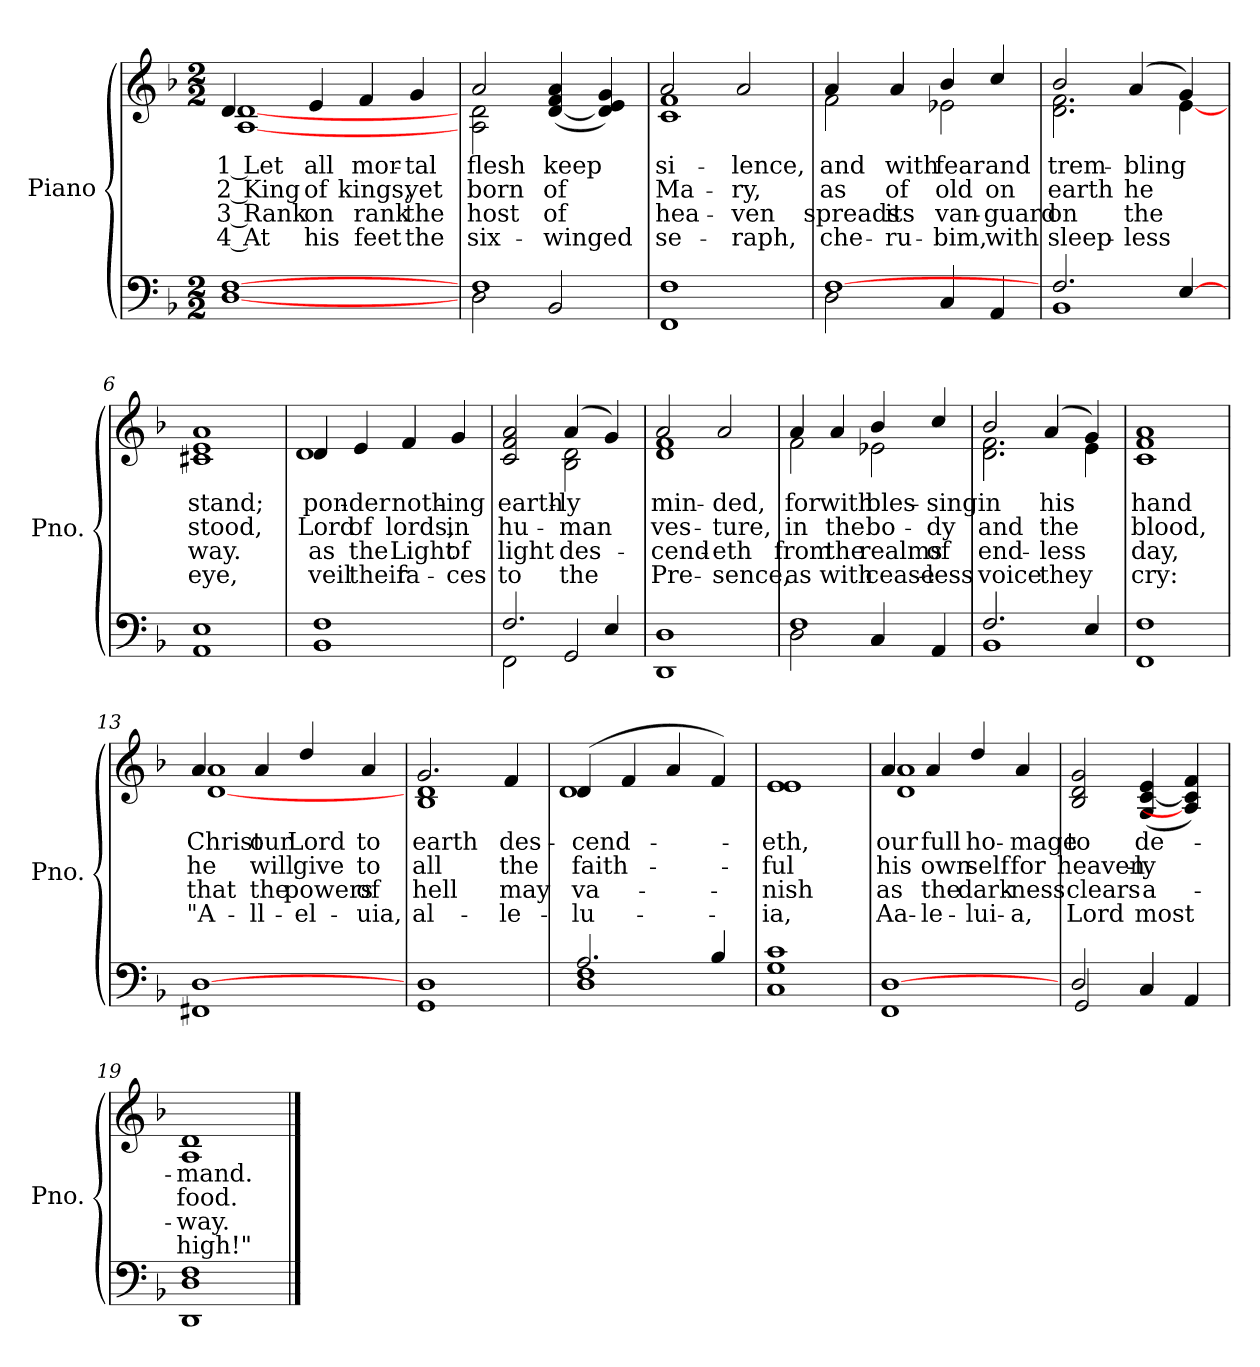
**kern	**kern	**text	**text	**text	**text
*part2	*part1	*part1	*part1	*part1	*part1
*staff2	*staff1	*staff1	*staff1	*staff1	*staff1
*I"Piano	*I"Piano	*	*	*	*
*I'Pno.	*I'Pno.	*	*	*	*
!!LO:PB:g=z
*clefF4	*clefG2	*	*	*	*
*k[b-]	*k[b-]	*	*	*	*
*F:	*F:	*	*	*	*
*M2/2	*M2/2	*	*	*	*
=1	=1	=1	=1	=1	=1
*^	*	*	*	*	*
!	!	!	!LO:LY:b:color=#000000	!LO:LY:b:color=#000000	!LO:LY:b:color=#000000	!LO:LY:b:color=#000000
*	*	*^	*	*	*	*
[1Fi/	[1Di\	4di/	[1Ai/ [1di	1 Let	2 King	3 Rank	4 At
!	!	!	!	!LO:LY:b:color=#000000	!LO:LY:b:color=#000000	!LO:LY:b:color=#000000	!LO:LY:b:color=#000000
.	.	4ei/	.	all	of	on	his
!	!	!	!	!LO:LY:b:color=#000000	!LO:LY:b:color=#000000	!LO:LY:b:color=#000000	!LO:LY:b:color=#000000
.	.	4fi/	.	mor-	kings,	rank	feet
!	!	!	!	!LO:LY:b:color=#000000	!LO:LY:b:color=#000000	!LO:LY:b:color=#000000	!LO:LY:b:color=#000000
.	.	4gi/	.	-tal	yet	the	the
=2	=2	=2	=2	=2	=2	=2	=2
!	!	!	!	!LO:LY:b:color=#000000	!LO:LY:b:color=#000000	!LO:LY:b:color=#000000	!LO:LY:b:color=#000000
1Fi\	2Di\	2ai/	2Ai\ 2di	flesh	born	host	six-
!	!	!	!	!LO:LY:b:color=#000000	!LO:LY:b:color=#000000	!LO:LY:b:color=#000000	!LO:LY:b:color=#000000
.	2BB-i/	([4di/ 4fi 4ai	2ryy	keep	of	-of	winged
.	.	4di/] 4ei 4gi)	.	.	.	.	.
*v	*v	*	*	*	*	*	*
=3	=3	=3	=3	=3	=3	=3
!	!	!	!LO:LY:b:color=#000000	!LO:LY:b:color=#000000	!LO:LY:b:color=#000000	!LO:LY:b:color=#000000
1FFi/ 1Fi	2ai/	1ci/ 1fi	si-	Ma-	hea-	-se-
!	!	!	!LO:LY:b:color=#000000	!LO:LY:b:color=#000000	!LO:LY:b:color=#000000	!LO:LY:b:color=#000000
.	2ai/	.	-lence,	-ry,	-ven	raph,
=4	=4	=4	=4	=4	=4	=4
*^	*	*	*	*	*	*
!	!	!	!	!LO:LY:b:color=#000000	!LO:LY:b:color=#000000	!LO:LY:b:color=#000000	!LO:LY:b:color=#000000
[1Fi\	2Di\	4ai/	2fi\	and	as	spreads	che-
!	!	!	!	!LO:LY:b:color=#000000	!LO:LY:b:color=#000000	!LO:LY:b:color=#000000	!LO:LY:b:color=#000000
.	.	4ai/	.	with	of	-its	ru-
!	!	!	!	!LO:LY:b:color=#000000	!LO:LY:b:color=#000000	!LO:LY:b:color=#000000	!LO:LY:b:color=#000000
.	4Ci/	4b-i/	2e-Xi\	fear	old	-van-	-bim,
!	!	!	!	!LO:LY:b:color=#000000	!LO:LY:b:color=#000000	!LO:LY:b:color=#000000	!LO:LY:b:color=#000000
.	4AAi/	4cci/	.	and	on	guard	with
!!LO:LB:g=z	!!
=5	=5	=5	=5	=5	=5	=5	=5
!	!	!	!	!LO:LY:b:color=#000000	!LO:LY:b:color=#000000	!LO:LY:b:color=#000000	!LO:LY:b:color=#000000
2.Fi/	1BB-i/	2b-i/	2.di\ 2.fi	trem-	earth	on	sleep-
!	!	!	!	!LO:LY:b:color=#000000	!LO:LY:b:color=#000000	!LO:LY:b:color=#000000	!LO:LY:b:color=#000000
.	.	(4ai/	.	-bling	he	-the	less
[4Ei/	.	4gi/)	[4ei\	.	.	.	.
*v	*v	*	*	*	*	*	*
=6	=6	=6	=6	=6	=6	=6
!	!	!	!LO:LY:b:color=#000000	!LO:LY:b:color=#000000	!LO:LY:b:color=#000000	!LO:LY:b:color=#000000
1AAi/ 1Ei	1ai/	1c#Xi\ 1ei	stand;	stood,	way.	eye,
=7	=7	=7	=7	=7	=7	=7
!	!	!	!LO:LY:b:color=#000000	!LO:LY:b:color=#000000	!LO:LY:b:color=#000000	!LO:LY:b:color=#000000
1BB-i\ 1Fi	4di/	1di/	pon-	Lord	as	veil
!	!	!	!LO:LY:b:color=#000000	!LO:LY:b:color=#000000	!LO:LY:b:color=#000000	!LO:LY:b:color=#000000
.	4ei/	.	-der	of	the	their
!	!	!	!LO:LY:b:color=#000000	!LO:LY:b:color=#000000	!LO:LY:b:color=#000000	!LO:LY:b:color=#000000
.	4fi/	.	noth-	lords,	Light	fa-
!	!	!	!LO:LY:b:color=#000000	!LO:LY:b:color=#000000	!LO:LY:b:color=#000000	!LO:LY:b:color=#000000
.	4gi/	.	-ing	in	-of	ces
=8	=8	=8	=8	=8	=8	=8
*^	*	*	*	*	*	*
!	!	!	!	!LO:LY:b:color=#000000	!LO:LY:b:color=#000000	!LO:LY:b:color=#000000	!LO:LY:b:color=#000000
2.Fi/	2FFi\	2ci/ 2fi 2ai	2ryy	earth-	hu-	light	to
!	!	!	!	!LO:LY:b:color=#000000	!LO:LY:b:color=#000000	!LO:LY:b:color=#000000	!LO:LY:b:color=#000000
.	2GGi/	(4ai/	2B-i\ 2di	-ly	-man	des-	-the
4Ei/	.	4gi/)	.	.	.	.	.
*v	*v	*	*	*	*	*	*
=9	=9	=9	=9	=9	=9	=9
!	!	!	!LO:LY:b:color=#000000	!LO:LY:b:color=#000000	!LO:LY:b:color=#000000	!LO:LY:b:color=#000000
1DDi/ 1Di	2ai/	1di/ 1fi	min-	ves-	cend-	-Pre-
!	!	!	!LO:LY:b:color=#000000	!LO:LY:b:color=#000000	!LO:LY:b:color=#000000	!LO:LY:b:color=#000000
.	2ai/	.	-ded,	-ture,	-eth	sence,
!!LO:LB:g=z	!!
=10	=10	=10	=10	=10	=10	=10
*^	*	*	*	*	*	*
!	!	!	!	!LO:LY:b:color=#000000	!LO:LY:b:color=#000000	!LO:LY:b:color=#000000	!LO:LY:b:color=#000000
1Fi\	2Di\	4ai/	2fi\	for	in	from	as
!	!	!	!	!LO:LY:b:color=#000000	!LO:LY:b:color=#000000	!LO:LY:b:color=#000000	!LO:LY:b:color=#000000
.	.	4ai/	.	with	the	the	with
!	!	!	!	!LO:LY:b:color=#000000	!LO:LY:b:color=#000000	!LO:LY:b:color=#000000	!LO:LY:b:color=#000000
.	4Ci/	4b-i/	2e-Xi\	bles-	bo-	realms	cease-
!	!	!	!	!LO:LY:b:color=#000000	!LO:LY:b:color=#000000	!LO:LY:b:color=#000000	!LO:LY:b:color=#000000
.	4AAi/	4cci/	.	-sing	-dy	-of	less
=11	=11	=11	=11	=11	=11	=11	=11
!	!	!	!	!LO:LY:b:color=#000000	!LO:LY:b:color=#000000	!LO:LY:b:color=#000000	!LO:LY:b:color=#000000
2.Fi/	1BB-i/	2b-i/	2.di\ 2.fi	in	and	end-	-voice
!	!	!	!	!LO:LY:b:color=#000000	!LO:LY:b:color=#000000	!LO:LY:b:color=#000000	!LO:LY:b:color=#000000
.	.	(4ai/	.	his	the	less	they
4Ei/	.	4gi/)	4ei\	.	.	.	.
*v	*v	*	*	*	*	*	*
=12	=12	=12	=12	=12	=12	=12
!	!	!	!LO:LY:b:color=#000000	!LO:LY:b:color=#000000	!LO:LY:b:color=#000000	!LO:LY:b:color=#000000
*	*v	*v	*	*	*	*
1FFi/ 1Fi	1ci/ 1fi 1ai	hand	blood,	day,	cry:
=13	=13	=13	=13	=13	=13
*^	*	*	*	*	*
!	!	!	!LO:LY:b:color=#000000	!LO:LY:b:color=#000000	!LO:LY:b:color=#000000	!LO:LY:b:color=#000000
*	*	*^	*	*	*	*
[1Di/	1FF#Xi\	4ai/	[1di/ 1ai	Christ	he	that	"A-
!	!	!	!	!LO:LY:b:color=#000000	!LO:LY:b:color=#000000	!LO:LY:b:color=#000000	!LO:LY:b:color=#000000
.	.	4ai/	.	our	will	-the	ll-
!	!	!	!	!LO:LY:b:color=#000000	!LO:LY:b:color=#000000	!LO:LY:b:color=#000000	!LO:LY:b:color=#000000
.	.	4ddi/	.	Lord	give	-powers	el-
!	!	!	!	!LO:LY:b:color=#000000	!LO:LY:b:color=#000000	!LO:LY:b:color=#000000	!LO:LY:b:color=#000000
.	.	4ai/	.	to	to	-of	uia,
=14	=14	=14	=14	=14	=14	=14	=14
!	!	!	!	!LO:LY:b:color=#000000	!LO:LY:b:color=#000000	!LO:LY:b:color=#000000	!LO:LY:b:color=#000000
1Di/	1GGi\	2.gi/	1B-i/ 1di	earth	all	hell	al-
!	!	!	!	!LO:LY:b:color=#000000	!LO:LY:b:color=#000000	!LO:LY:b:color=#000000	!LO:LY:b:color=#000000
.	.	4fi/	.	des-	the	-may	le-
!!LO:LB:g=z	!!
=15	=15	=15	=15	=15	=15	=15	=15
!	!	!	!	!LO:LY:b:color=#000000	!LO:LY:b:color=#000000	!LO:LY:b:color=#000000	!LO:LY:b:color=#000000
2.Ai/	1Di/ 1Fi	(4di/	1di/	-cend-	faith-	-va-	-lu-
.	.	4fi/	.	.	.	.	.
.	.	4ai/	.	.	.	.	.
4B-i/	.	4fi/)	.	.	.	.	.
*v	*v	*	*	*	*	*	*
*	*v	*v	*	*	*	*
=16	=16	=16	=16	=16	=16
!	!	!LO:LY:b:color=#000000	!LO:LY:b:color=#000000	!LO:LY:b:color=#000000	!LO:LY:b:color=#000000
1Ci/ 1Gi 1ci	1ei/ 1ei	-eth,	-ful	-nish	ia,
=17	=17	=17	=17	=17	=17
*^	*	*	*	*	*
!	!	!	!LO:LY:b:color=#000000	!LO:LY:b:color=#000000	!LO:LY:b:color=#000000	!LO:LY:b:color=#000000
*	*	*^	*	*	*	*
[1Di/	1FFi\	4ai/	1di/ 1ai	our	his	as	Aa-
!	!	!	!	!LO:LY:b:color=#000000	!LO:LY:b:color=#000000	!LO:LY:b:color=#000000	!LO:LY:b:color=#000000
.	.	4ai/	.	full	own	-the	le-
!	!	!	!	!LO:LY:b:color=#000000	!LO:LY:b:color=#000000	!LO:LY:b:color=#000000	!LO:LY:b:color=#000000
.	.	4ddi/	.	ho-	self	-dark-	-lui-
!	!	!	!	!LO:LY:b:color=#000000	!LO:LY:b:color=#000000	!LO:LY:b:color=#000000	!LO:LY:b:color=#000000
.	.	4ai/	.	-mage	for	-ness	a,
*	*	*v	*v	*	*	*	*
=18	=18	=18	=18	=18	=18	=18
!	!	!	!LO:LY:b:color=#000000	!LO:LY:b:color=#000000	!LO:LY:b:color=#000000	!LO:LY:b:color=#000000
2Di/	2GGi/	2B-i/ 2di 2gi	to	heaven-	clears	Lord
!	!	!	!LO:LY:b:color=#000000	!LO:LY:b:color=#000000	!LO:LY:b:color=#000000	!LO:LY:b:color=#000000
4Ci/	2ryy	(4Gi/ [4ci 4ei	de-	-ly	a-	-most
4AAi/	.	4Ai/] 4ci] 4fi)	.	.	.	.
*v	*v	*	*	*	*	*
=19	=19	=19	=19	=19	=19
!	!	!LO:LY:b:color=#000000	!LO:LY:b:color=#000000	!LO:LY:b:color=#000000	!LO:LY:b:color=#000000
1DDi/ 1Di 1Fi	1Ai/ 1di	-mand.	food.	way.	high!"
==	==	==	==	==	==
*-	*-	*-	*-	*-	*-
